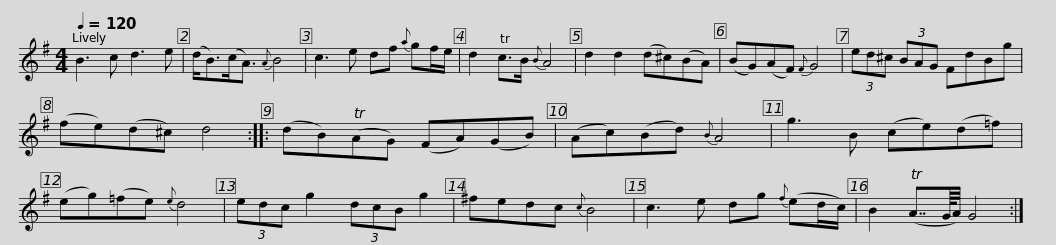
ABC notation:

X:1
L:1/8
Q:1/4=120
M:4/4
I:linebreak $
K:G
V:1 treble
V:1
 B3 c d3 e | (d<B)(c<A){A} B4 | c3 e df{a} gf/e/ | d2 Tc>B{B} A4 | d2 d2 (d^c)(BA) | %5
 (BG)(AF){F} G4 |$ (3ed^c (3BAG FdBg | (fe)(d^c) d4 :: (dB)(TAG) (FA)(GB) | (Ac)(Bd){B} A4 | %10
 g3 B (ce)(d=f) | (eg)(=fe){e} d4 |$ (3edc g2 (3dcB g2 | ^fedc{c} B4 | c3 e dg{f} (ed/c/) | %15
 B2 (TA7/4G/8A/4) G4 :| %16
